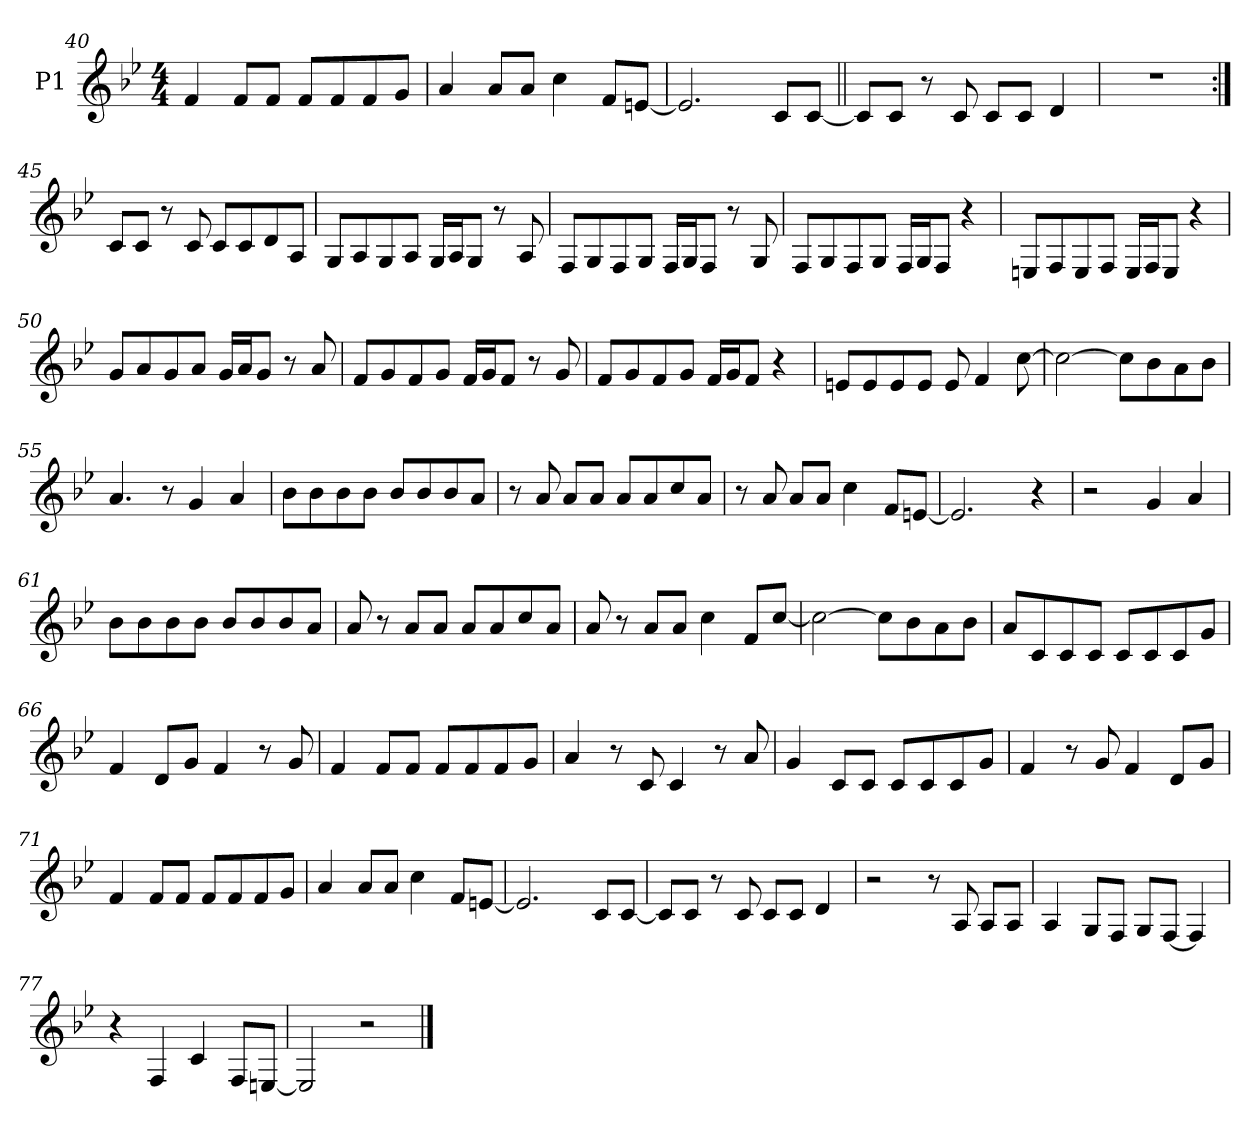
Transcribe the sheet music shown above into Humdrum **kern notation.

**kern
*part1
*staff1
*I"P1
*clefG2
*k[b-e-]
*g:
*M4/4
=40
4f/
8f/L
8f/J
8f/L
8f/
8f/
8g/J
!!LO:LB:g=z
=41
4a/
8a/L
8a/J
4cc\
8f/L
[<8en/J
=42
2.e/]
8c/L
[<8c/J
=43||
8c/L]
8c/J
8r
8c/
8c/L
8c/J
4d/
=44
1r
=45:|!
8c/L
8c/J
8r
8c/
8c/L
8c/
8d/
8A/J
!!LO:LB:g=z
=46
8G/L
8A/
8G/
8A/J
16G/LL
16A/J
8G/J
8r
8A/
=47
8F/L
8G/
8F/
8G/J
16F/LL
16G/J
8F/J
8r
8G/
=48
8F/L
8G/
8F/
8G/J
16F/LL
16G/J
8F/J
4r
=49
8En/L
8F/
8E/
8F/J
16E/LL
16F/J
8E/J
4r
!!LO:PB:g=z
=50
8g/L
8a/
8g/
8a/J
16g/LL
16a/J
8g/J
8r
8a/
=51
8f/L
8g/
8f/
8g/J
16f/LL
16g/J
8f/J
8r
8g/
=52
8f/L
8g/
8f/
8g/J
16f/LL
16g/J
8f/J
4r
=53
8en/L
8e/
8e/
8e/J
8e/
4f/
[>8cc\
!!LO:LB:g=z
=54
2cc\_
8cc\L]
8b-\
8a\
8b-\J
=55
4.a/
8r
4g/
4a/
=56
8b-\L
8b-\
8b-\
8b-\J
8b-/L
8b-/
8b-/
8a/J
=57
8r
8a/
8a/L
8a/J
8a/L
8a/
8cc/
8a/J
=58
8r
8a/
8a/L
8a/J
4cc\
8f/L
[<8en/J
!!LO:LB:g=z
=59
2.e/]
4r
=60
2r
4g/
4a/
=61
8b-\L
8b-\
8b-\
8b-\J
8b-/L
8b-/
8b-/
8a/J
=62
8a/
8r
8a/L
8a/J
8a/L
8a/
8cc/
8a/J
=63
8a/
8r
8a/L
8a/J
4cc\
8f/L
[<8cc/J
!!LO:LB:g=z
=64
2cc\_
8cc\L]
8b-\
8a\
8b-\J
=65
8a/L
8c/
8c/
8c/J
8c/L
8c/
8c/
8g/J
=66
4f/
8d/L
8g/J
4f/
8r
8g/
=67
4f/
8f/L
8f/J
8f/L
8f/
8f/
8g/J
=68
4a/
8r
8c/
4c/
8r
8a/
!!LO:LB:g=z
=69
4g/
8c/L
8c/J
8c/L
8c/
8c/
8g/J
=70
4f/
8r
8g/
4f/
8d/L
8g/J
=71
4f/
8f/L
8f/J
8f/L
8f/
8f/
8g/J
=72
4a/
8a/L
8a/J
4cc\
8f/L
[<8en/J
=73
2.e/]
8c/L
[<8c/J
!!LO:LB:g=z
=74
8c/L]
8c/J
8r
8c/
8c/L
8c/J
4d/
=75
2r
8r
8A/
8A/L
8A/J
=76
4A/
8G/L
8F/J
8G/L
[<8F/J
4F/]
=77
4r
4F/
4c/
8F/L
[<8En/J
=78
2E/]
2r
==
*-
